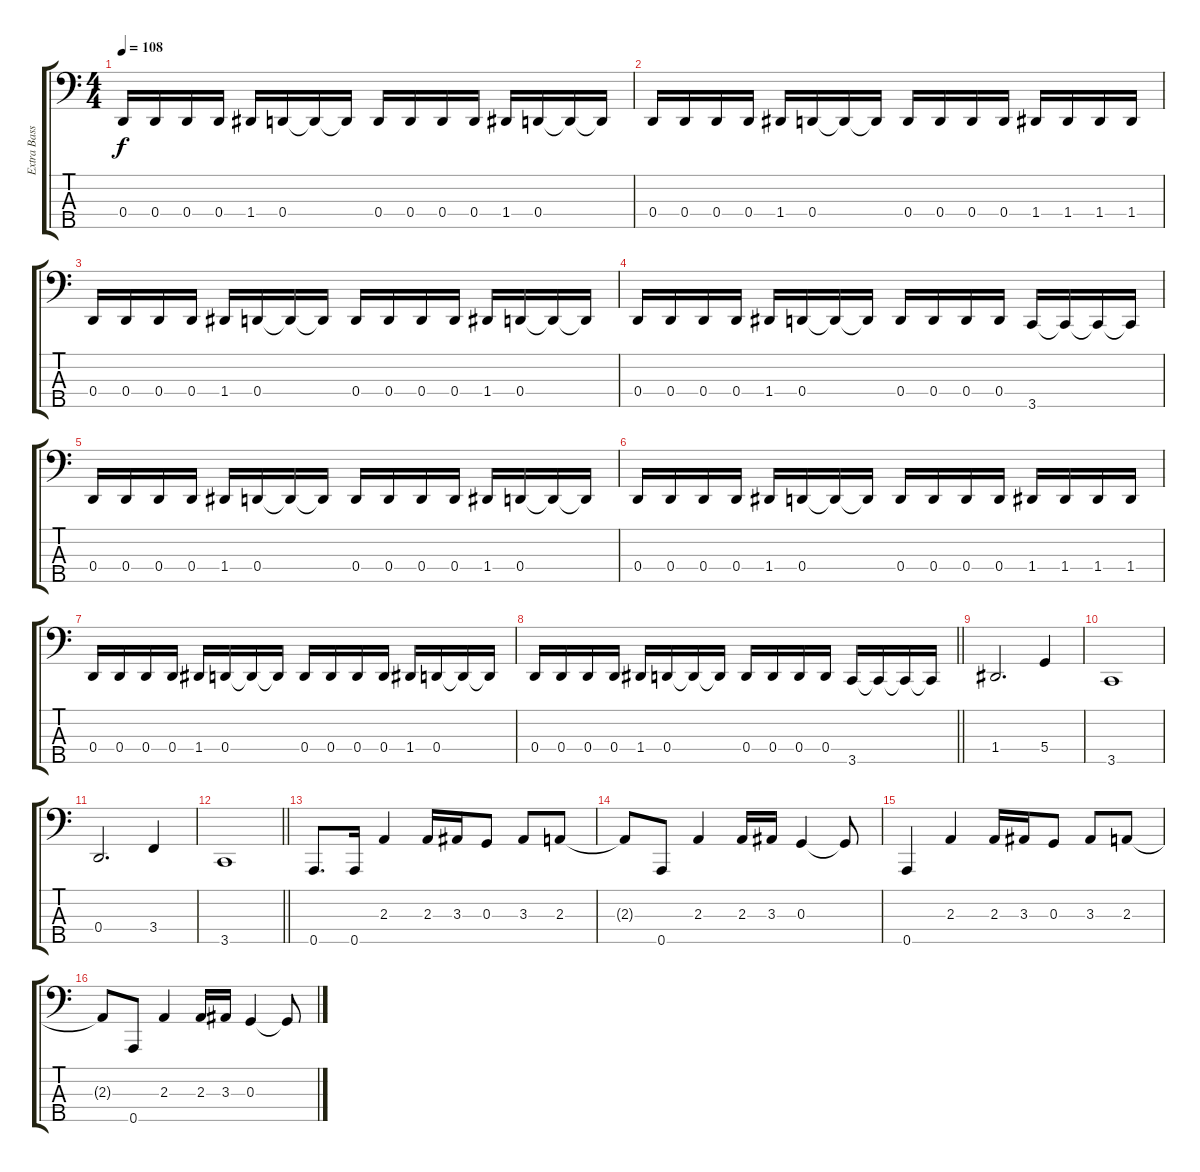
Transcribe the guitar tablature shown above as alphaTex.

\track ("Extra Bass" "Extra Bass") {instrument electricbassfinger}
\staff {score tabs}
\tuning (F2 C2 G1 D1 A0) {hide}
\ts (4 4)
\section ("" "")
\tempo 108
\clef f4
\ks c
0.4.16{dy f} 0.4.16 0.4.16 0.4.16 1.4.16 0.4.16 0.4{t}.16 0.4{t}.16 0.4.16 0.4.16 0.4.16 0.4.16 1.4.16 0.4.16 0.4{t}.16 0.4{t}.16 |
0.4.16 0.4.16 0.4.16 0.4.16 1.4.16 0.4.16 0.4{t}.16 0.4{t}.16 0.4.16 0.4.16 0.4.16 0.4.16 1.4.16 1.4.16 1.4.16 1.4.16 |
0.4.16 0.4.16 0.4.16 0.4.16 1.4.16 0.4.16 0.4{t}.16 0.4{t}.16 0.4.16 0.4.16 0.4.16 0.4.16 1.4.16 0.4.16 0.4{t}.16 0.4{t}.16 |
0.4.16 0.4.16 0.4.16 0.4.16 1.4.16 0.4.16 0.4{t}.16 0.4{t}.16 0.4.16 0.4.16 0.4.16 0.4.16 3.5.16 3.5{t}.16 3.5{t}.16 3.5{t}.16 |
0.4.16 0.4.16 0.4.16 0.4.16 1.4.16 0.4.16 0.4{t}.16 0.4{t}.16 0.4.16 0.4.16 0.4.16 0.4.16 1.4.16 0.4.16 0.4{t}.16 0.4{t}.16 |
0.4.16 0.4.16 0.4.16 0.4.16 1.4.16 0.4.16 0.4{t}.16 0.4{t}.16 0.4.16 0.4.16 0.4.16 0.4.16 1.4.16 1.4.16 1.4.16 1.4.16 |
0.4.16 0.4.16 0.4.16 0.4.16 1.4.16 0.4.16 0.4{t}.16 0.4{t}.16 0.4.16 0.4.16 0.4.16 0.4.16 1.4.16 0.4.16 0.4{t}.16 0.4{t}.16 |
\barLineRight lightlight
0.4.16 0.4.16 0.4.16 0.4.16 1.4.16 0.4.16 0.4{t}.16 0.4{t}.16 0.4.16 0.4.16 0.4.16 0.4.16 3.5.16 3.5{t}.16 3.5{t}.16 3.5{t}.16 |
\section ("" "")
1.4.2{d instrument slapbass1} 5.4.4 |
3.5.1 |
0.4.2{d} 3.4.4 |
\barLineRight lightlight
3.5.1 |
\section ("" "")
0.5.8{d} 0.5.16 2.3.4 2.3.16 3.3.16 0.3.8 3.3.8 2.3.8 |
2.3{t}.8 0.5.8 2.3.4 2.3.16 3.3.16 0.3.4 0.3{t}.8 |
0.5.4 2.3.4 2.3.16 3.3.16 0.3.8 3.3.8 2.3.8 |
2.3{t}.8 0.5.8 2.3.4 2.3.16 3.3.16 0.3.4 0.3{t}.8
